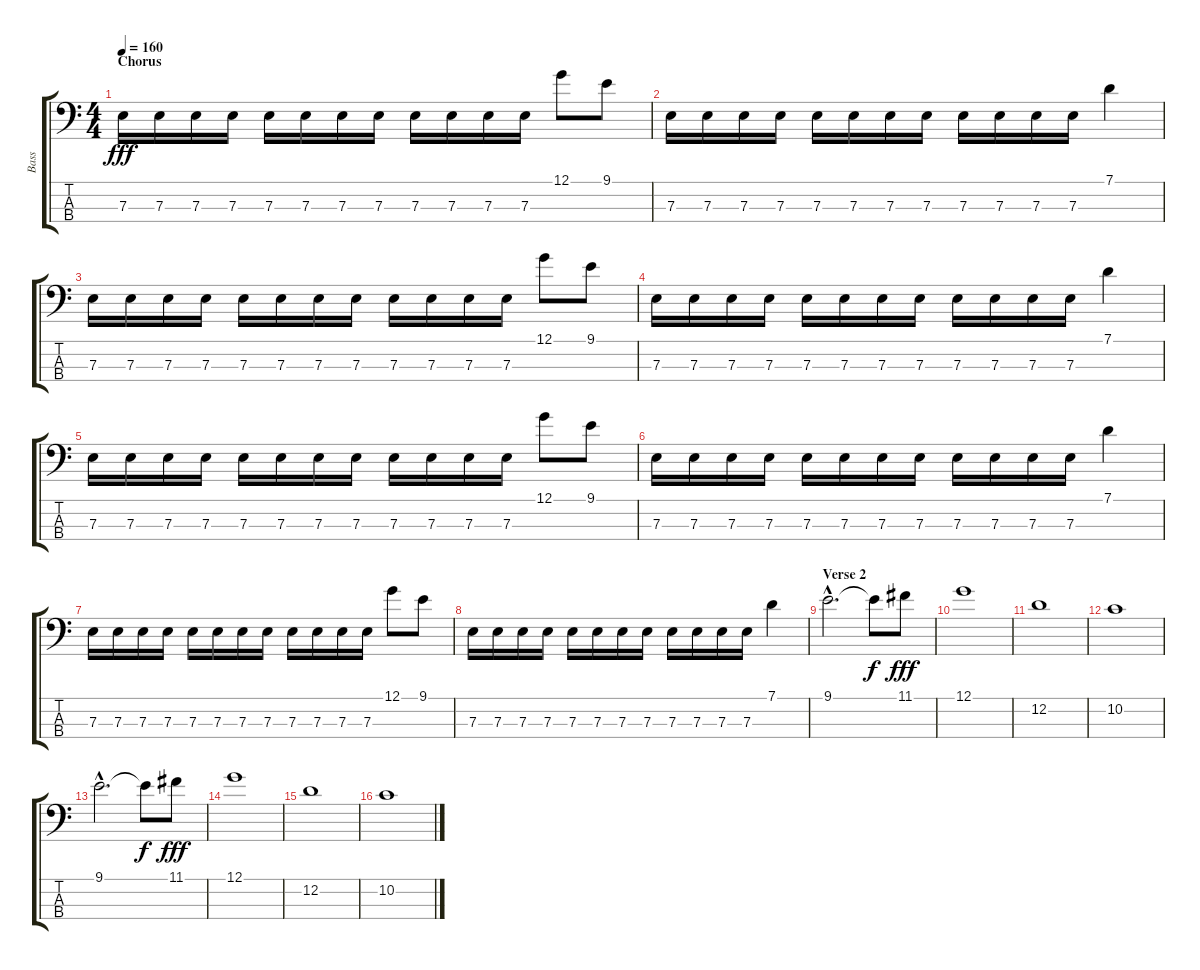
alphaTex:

\track ("Bass" "Bass") {instrument electricbasspick}
\staff {score tabs}
\tuning (G2 D2 A1 E1) {hide}
\ts (4 4)
\section ("" "Chorus")
\tempo 160
\clef f4
\ks c
7.3.16{dy fff} 7.3.16 7.3.16 7.3.16 7.3.16 7.3.16 7.3.16 7.3.16 7.3.16 7.3.16 7.3.16 7.3.16 12.1.8 9.1.8 |
7.3.16 7.3.16 7.3.16 7.3.16 7.3.16 7.3.16 7.3.16 7.3.16 7.3.16 7.3.16 7.3.16 7.3.16 7.1.4 |
7.3.16 7.3.16 7.3.16 7.3.16 7.3.16 7.3.16 7.3.16 7.3.16 7.3.16 7.3.16 7.3.16 7.3.16 12.1.8 9.1.8 |
7.3.16 7.3.16 7.3.16 7.3.16 7.3.16 7.3.16 7.3.16 7.3.16 7.3.16 7.3.16 7.3.16 7.3.16 7.1.4 |
7.3.16 7.3.16 7.3.16 7.3.16 7.3.16 7.3.16 7.3.16 7.3.16 7.3.16 7.3.16 7.3.16 7.3.16 12.1.8 9.1.8 |
7.3.16 7.3.16 7.3.16 7.3.16 7.3.16 7.3.16 7.3.16 7.3.16 7.3.16 7.3.16 7.3.16 7.3.16 7.1.4 |
7.3.16 7.3.16 7.3.16 7.3.16 7.3.16 7.3.16 7.3.16 7.3.16 7.3.16 7.3.16 7.3.16 7.3.16 12.1.8 9.1.8 |
7.3.16 7.3.16 7.3.16 7.3.16 7.3.16 7.3.16 7.3.16 7.3.16 7.3.16 7.3.16 7.3.16 7.3.16 7.1.4 |
\section ("" "Verse 2")
9.1{hac}.2{d} 9.1{t}.8{dy f} 11.1.8{dy fff} |
12.1.1 |
12.2.1 |
10.2.1 |
9.1{hac}.2{d} 9.1{t}.8{dy f} 11.1.8{dy fff} |
12.1.1 |
12.2.1 |
10.2.1
